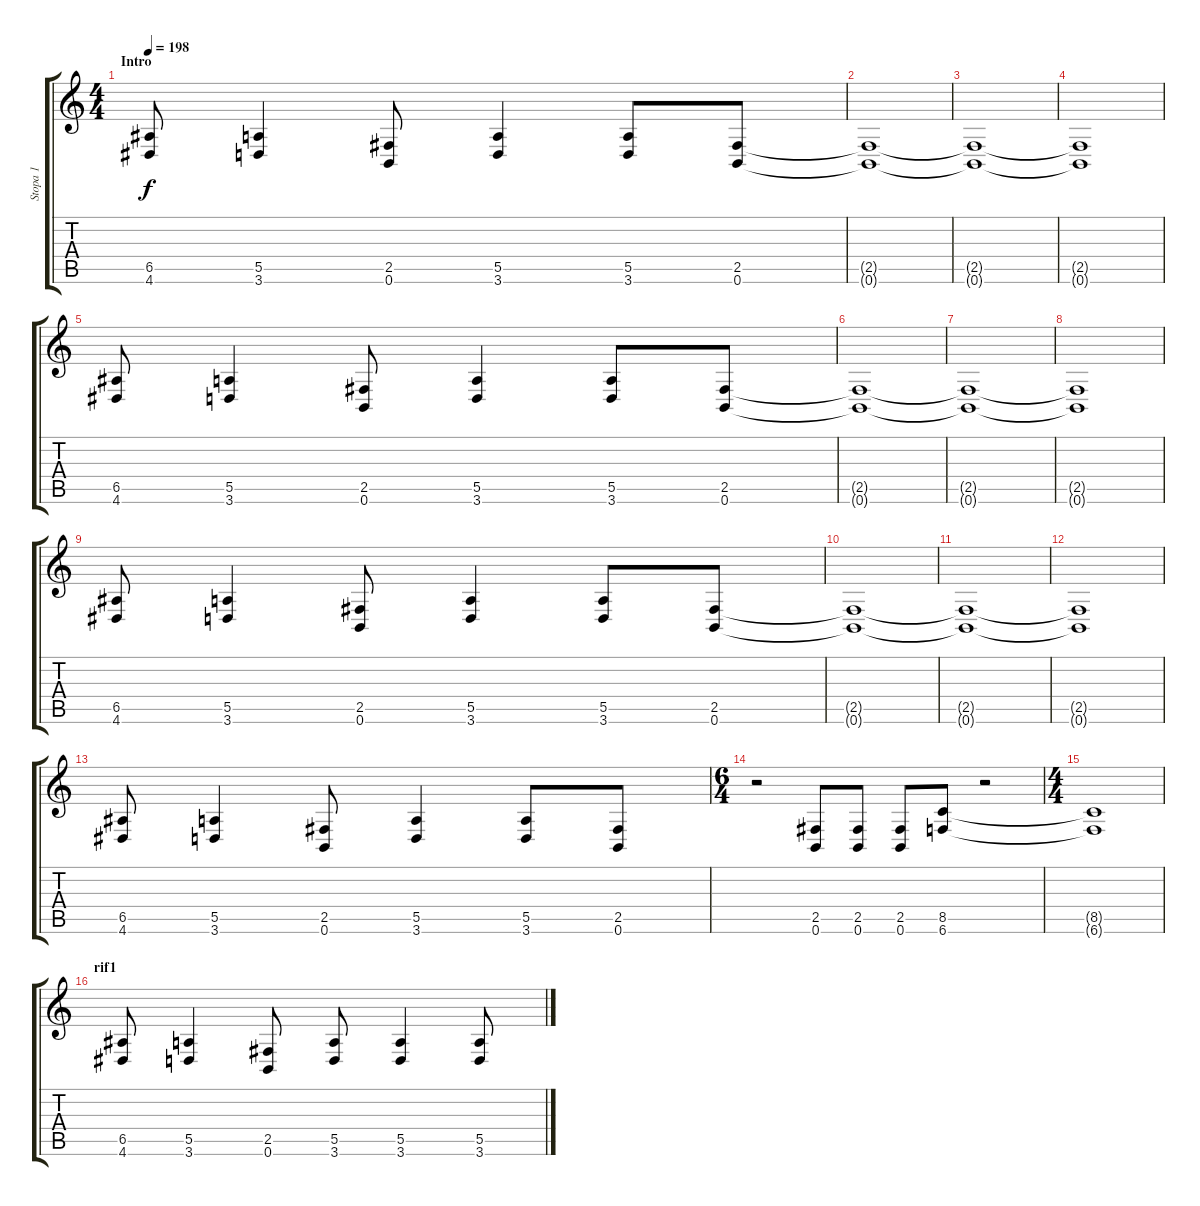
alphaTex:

\track ("Stopa 1" "Stopa 1") {instrument distortionguitar}
\staff {score tabs}
\tuning (B3 Gb3 D3 A2 E2 B1) {hide}
\ts (4 4)
\section ("" "Intro")
\tempo 198
\clef g2
\ks c
(6.5 4.6).8{dy f instrument distortionguitar} (5.5 3.6).4 (2.5 0.6).8 (5.5 3.6).4 (5.5 3.6).8 (2.5 0.6).8 |
(2.5{t} 0.6{t}).1 |
(2.5{t} 0.6{t}).1 |
(2.5{t} 0.6{t}).1 |
(6.5 4.6).8 (5.5 3.6).4 (2.5 0.6).8 (5.5 3.6).4 (5.5 3.6).8 (2.5 0.6).8 |
(2.5{t} 0.6{t}).1 |
(2.5{t} 0.6{t}).1 |
(2.5{t} 0.6{t}).1 |
(6.5 4.6).8 (5.5 3.6).4 (2.5 0.6).8 (5.5 3.6).4 (5.5 3.6).8 (2.5 0.6).8 |
(2.5{t} 0.6{t}).1 |
(2.5{t} 0.6{t}).1 |
(2.5{t} 0.6{t}).1 |
(6.5 4.6).8 (5.5 3.6).4 (2.5 0.6).8 (5.5 3.6).4 (5.5 3.6).8 (2.5 0.6).8 |
\ts (6 4)
r.2 (2.5 0.6).8 (2.5 0.6).8 (2.5 0.6).8 (8.5 6.6).8 r.2 |
\ts (4 4)
(8.5{t} 6.6{t}).1 |
\section ("" "rif1")
(6.5 4.6).8 (5.5 3.6).4 (2.5 0.6).8 (5.5 3.6).8 (5.5 3.6).4 (5.5 3.6).8
